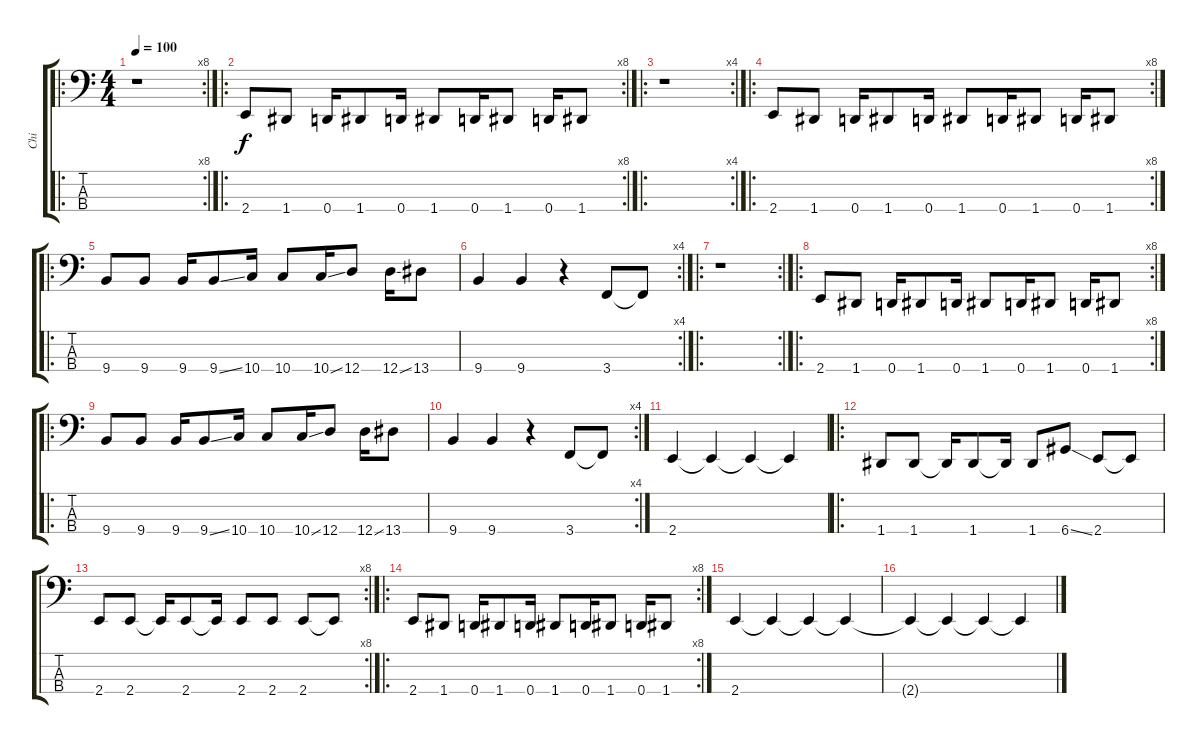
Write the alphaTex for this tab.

\track ("Chi" "Chi") {instrument electricbassfinger}
\staff {score tabs}
\tuning (G2 D2 A1 D1) {hide}
\ro
\rc 8
\ts (4 4)
\tempo 100
\clef f4
\ks c
r.1{dy f instrument electricbassfinger} |
\ro
\rc 8
2.4.8 1.4.8 0.4.16 1.4.8 0.4.16 1.4.8 0.4.16 1.4.8 0.4.16 1.4.8 |
\ro
\rc 4
r.1 |
\ro
\rc 8
2.4.8 1.4.8 0.4.16 1.4.8 0.4.16 1.4.8 0.4.16 1.4.8 0.4.16 1.4.8 |
\ro
9.4.8 9.4.8 9.4.16 9.4{ss}.8 10.4.16 10.4.8 10.4{ss}.16 12.4.8 12.4{ss}.16 13.4.8 |
\rc 4
9.4.4 9.4.4 r.4 3.4.8 3.4{t}.8 |
\ro
\rc 2
r.1 |
\ro
\rc 8
2.4.8 1.4.8 0.4.16 1.4.8 0.4.16 1.4.8 0.4.16 1.4.8 0.4.16 1.4.8 |
\ro
9.4.8 9.4.8 9.4.16 9.4{ss}.8 10.4.16 10.4.8 10.4{ss}.16 12.4.8 12.4{ss}.16 13.4.8 |
\rc 4
9.4.4 9.4.4 r.4 3.4.8 3.4{t}.8 |
2.4.4 2.4{t}.4 2.4{t}.4 2.4{t}.4 |
\ro
1.4.8 1.4.8 1.4{t}.16 1.4.8 1.4{t}.16 1.4.8 6.4{ss}.8 2.4.8 2.4{t}.8 |
\rc 8
2.4.8 2.4.8 2.4{t}.16 2.4.8 2.4{t}.16 2.4.8 2.4.8 2.4.8 2.4{t}.8 |
\ro
\rc 8
2.4.8 1.4.8 0.4.16 1.4.8 0.4.16 1.4.8 0.4.16 1.4.8 0.4.16 1.4.8 |
2.4.4 2.4{t}.4 2.4{t}.4 2.4{t}.4 |
2.4{t}.4 2.4{t}.4 2.4{t}.4 2.4{t}.4
